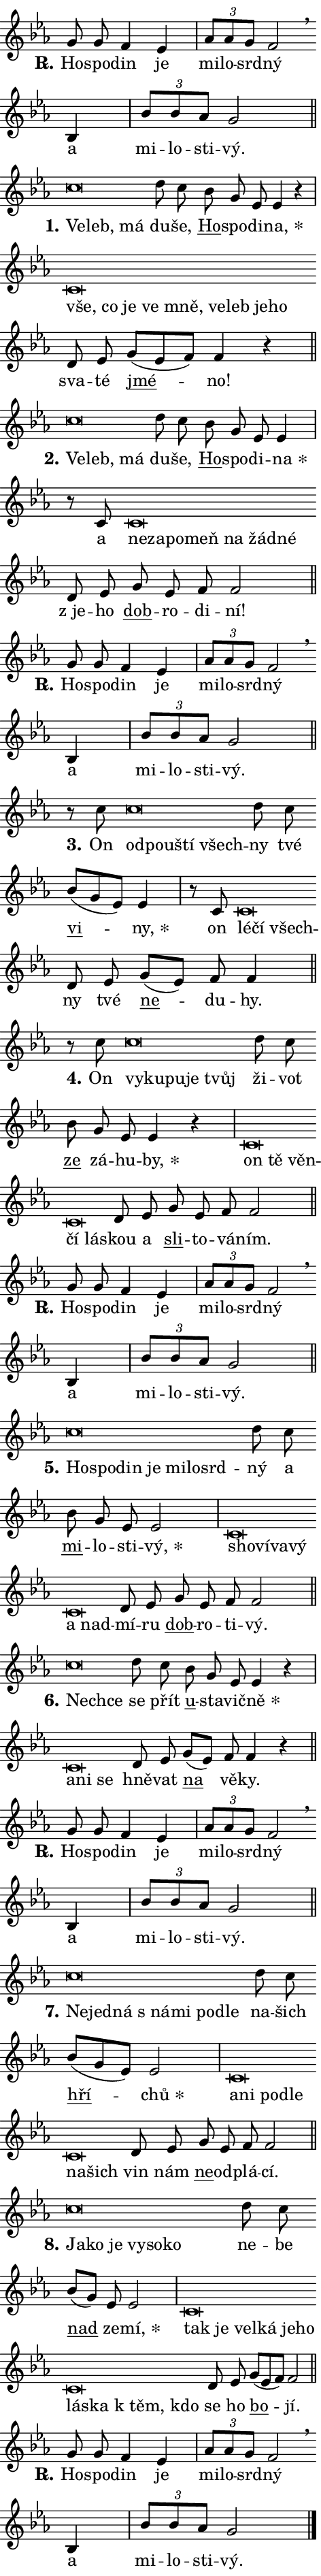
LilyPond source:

\version "2.24.0"
\header { tagline = "" }
\paper {
  indent = 0\cm
  top-margin = 0\cm
  right-margin = 0.13\cm % to fit lyric hyphens
  bottom-margin = 0\cm
  left-margin = 0\cm
  paper-width = 8\cm
  page-breaking = #ly:one-page-breaking
  system-system-spacing.basic-distance = #11
  score-system-spacing.basic-distance = #11
  ragged-last = ##f
}


%% Author: Thomas Morley
%% https://lists.gnu.org/archive/html/lilypond-user/2020-05/msg00002.html
#(define (line-position grob)
"Returns position of @var[grob} in current system:
   @code{'start}, if at first time-step
   @code{'end}, if at last time-step
   @code{'middle} otherwise
"
  (let* ((col (ly:item-get-column grob))
         (ln (ly:grob-object col 'left-neighbor))
         (rn (ly:grob-object col 'right-neighbor))
         (col-to-check-left (if (ly:grob? ln) ln col))
         (col-to-check-right (if (ly:grob? rn) rn col))
         (break-dir-left
           (and
             (ly:grob-property col-to-check-left 'non-musical #f)
             (ly:item-break-dir col-to-check-left)))
         (break-dir-right
           (and
             (ly:grob-property col-to-check-right 'non-musical #f)
             (ly:item-break-dir col-to-check-right))))
        (cond ((eqv? 1 break-dir-left) 'start)
              ((eqv? -1 break-dir-right) 'end)
              (else 'middle))))

#(define (tranparent-at-line-position vctor)
  (lambda (grob)
  "Relying on @code{line-position} select the relevant enry from @var{vctor}.
Used to determine transparency,"
    (case (line-position grob)
      ((end) (not (vector-ref vctor 0)))
      ((middle) (not (vector-ref vctor 1)))
      ((start) (not (vector-ref vctor 2))))))

noteHeadBreakVisibility =
#(define-music-function (break-visibility)(vector?)
"Makes @code{NoteHead}s transparent relying on @var{break-visibility}"
#{
  \override NoteHead.transparent =
    #(tranparent-at-line-position break-visibility)
#})

#(define delete-ledgers-for-transparent-note-heads
  (lambda (grob)
    "Reads whether a @code{NoteHead} is transparent.
If so this @code{NoteHead} is removed from @code{'note-heads} from
@var{grob}, which is supposed to be @code{LedgerLineSpanner}.
As a result ledgers are not printed for this @code{NoteHead}"
    (let* ((nhds-array (ly:grob-object grob 'note-heads))
           (nhds-list
             (if (ly:grob-array? nhds-array)
                 (ly:grob-array->list nhds-array)
                 '()))
           ;; Relies on the transparent-property being done before
           ;; Staff.LedgerLineSpanner.after-line-breaking is executed.
           ;; This is fragile ...
           (to-keep
             (remove
               (lambda (nhd)
                 (ly:grob-property nhd 'transparent #f))
               nhds-list)))
      ;; TODO find a better method to iterate over grob-arrays, similiar
      ;; to filter/remove etc for lists
      ;; For now rebuilt from scratch
      (set! (ly:grob-object grob 'note-heads)  '())
      (for-each
        (lambda (nhd)
          (ly:pointer-group-interface::add-grob grob 'note-heads nhd))
        to-keep))))

squashNotes = {
  \override NoteHead.X-extent = #'(-0.2 . 0.2)
  \override NoteHead.Y-extent = #'(-0.75 . 0)
  \override NoteHead.stencil =
    #(lambda (grob)
       (let ((pos (ly:grob-property grob 'staff-position)))
         (begin
           (if (< pos -7) (display "ERROR: Lower brevis then expected\n") (display ""))
           (if (<= pos -6) ly:text-interface::print ly:note-head::print))))
}
unSquashNotes = {
  \revert NoteHead.X-extent
  \revert NoteHead.Y-extent
  \revert NoteHead.stencil
}

hideNotes = \noteHeadBreakVisibility #begin-of-line-visible
unHideNotes = \noteHeadBreakVisibility #all-visible

% work-around for resetting accidentals
% https://lilypond.org/doc/v2.23/Documentation/notation/displaying-rhythms#unmetered-music
cadenzaMeasure = {
  \cadenzaOff
  \partial 1024 s1024
  \cadenzaOn
}

#(define-markup-command (accent layout props text) (markup?)
  "Underline accented syllable"
  (interpret-markup layout props
    #{\markup \override #'(offset . 4.3) \underline { #text }#}))

responsum = \markup \concat {
  "R" \hspace #-1.05 \path #0.1 #'((moveto 0 0.07) (lineto 0.9 0.8)) \hspace #0.05 "."
}

spaceSize = #0.6828661417322834 % exact space size for TeX Gyre Schola

\layout {
  \context {
    \Staff
    \remove "Time_signature_engraver"
    \override LedgerLineSpanner.after-line-breaking = #delete-ledgers-for-transparent-note-heads
  }
  \context {
    \Lyrics {
      \override LyricSpace.minimum-distance = \spaceSize
      \override LyricText.font-name = #"TeX Gyre Schola"
      \override LyricText.font-size = 1
      \override StanzaNumber.font-name = #"TeX Gyre Schola Bold"
      \override StanzaNumber.font-size = 1
    }
  }
  \context {
    \Score 
    \override NoteHead.text =
      #(lambda (grob) 
        (let ((pos (ly:grob-property grob 'staff-position)))
          #{\markup {
            \combine
              \halign #-0.55 \raise #(if (= pos -6) 0 0.5) \override #'(thickness . 2) \draw-line #'(3.2 . 0)
              \musicglyph "noteheads.sM1"
          }#}))
  }
}

% magnetic-lyrics.ily
%
%   written by
%     Jean Abou Samra <jean@abou-samra.fr>
%     Werner Lemberg <wl@gnu.org>
%
%   adapted by
%     Jiri Hon <jiri.hon@gmail.com>
%
% Version 2022-Apr-15

% https://www.mail-archive.com/lilypond-user@gnu.org/msg149350.html

#(define (Left_hyphen_pointer_engraver context)
   "Collect syllable-hyphen-syllable occurrences in lyrics and store
them in properties.  This engraver only looks to the left.  For
example, if the lyrics input is @code{foo -- bar}, it does the
following.

@itemize @bullet
@item
Set the @code{text} property of the @code{LyricHyphen} grob between
@q{foo} and @q{bar} to @code{foo}.

@item
Set the @code{left-hyphen} property of the @code{LyricText} grob with
text @q{foo} to the @code{LyricHyphen} grob between @q{foo} and
@q{bar}.
@end itemize

Use this auxiliary engraver in combination with the
@code{lyric-@/text::@/apply-@/magnetic-@/offset!} hook."
   (let ((hyphen #f)
         (text #f))
     (make-engraver
      (acknowledgers
       ((lyric-syllable-interface engraver grob source-engraver)
        (set! text grob)))
      (end-acknowledgers
       ((lyric-hyphen-interface engraver grob source-engraver)
        ;(when (not (grob::has-interface grob 'lyric-space-interface))
          (set! hyphen grob)));)
      ((stop-translation-timestep engraver)
       (when (and text hyphen)
         (ly:grob-set-object! text 'left-hyphen hyphen))
       (set! text #f)
       (set! hyphen #f)))))

#(define (lyric-text::apply-magnetic-offset! grob)
   "If the space between two syllables is less than the value in
property @code{LyricText@/.details@/.squash-threshold}, move the right
syllable to the left so that it gets concatenated with the left
syllable.

Use this function as a hook for
@code{LyricText@/.after-@/line-@/breaking} if the
@code{Left_@/hyphen_@/pointer_@/engraver} is active."
   (let ((hyphen (ly:grob-object grob 'left-hyphen #f)))
     (when hyphen
       (let ((left-text (ly:spanner-bound hyphen LEFT)))
         (when (grob::has-interface left-text 'lyric-syllable-interface)
           (let* ((common (ly:grob-common-refpoint grob left-text X))
                  (this-x-ext (ly:grob-extent grob common X))
                  (left-x-ext
                   (begin
                     ;; Trigger magnetism for left-text.
                     (ly:grob-property left-text 'after-line-breaking)
                     (ly:grob-extent left-text common X)))
                  ;; `delta` is the gap width between two syllables.
                  (delta (- (interval-start this-x-ext)
                            (interval-end left-x-ext)))
                  (details (ly:grob-property grob 'details))
                  (threshold (assoc-get 'squash-threshold details 0.2)))
             (when (< delta threshold)
               (let* (;; We have to manipulate the input text so that
                      ;; ligatures crossing syllable boundaries are not
                      ;; disabled.  For languages based on the Latin
                      ;; script this is essentially a beautification.
                      ;; However, for non-Western scripts it can be a
                      ;; necessity.
                      (lt (ly:grob-property left-text 'text))
                      (rt (ly:grob-property grob 'text))
                      (is-space (grob::has-interface hyphen 'lyric-space-interface))
                      (space (if is-space " " ""))
                      (extra-delta (if is-space spaceSize 0))
                      ;; Append new syllable.
                      (ltrt-space (if (and (string? lt) (string? rt))
                                (string-append lt space rt)
                                (make-concat-markup (list lt space rt))))
                      ;; Right-align `ltrt` to the right side.
                      (ltrt-space-markup (grob-interpret-markup
                               grob
                               (make-translate-markup
                                (cons (interval-length this-x-ext) 0)
                                (make-right-align-markup ltrt-space)))))
                 (begin
                   ;; Don't print `left-text`.
                   (ly:grob-set-property! left-text 'stencil #f)
                   ;; Set text and stencil (which holds all collected
                   ;; syllables so far) and shift it to the left.
                   (ly:grob-set-property! grob 'text ltrt-space)
                   (ly:grob-set-property! grob 'stencil ltrt-space-markup)
                   (ly:grob-translate-axis! grob (- (- delta extra-delta)) X))))))))))


#(define (lyric-hyphen::displace-bounds-first grob)
   ;; Make very sure this callback isn't triggered too early.
   (let ((left (ly:spanner-bound grob LEFT))
         (right (ly:spanner-bound grob RIGHT)))
     (ly:grob-property left 'after-line-breaking)
     (ly:grob-property right 'after-line-breaking)
     (ly:lyric-hyphen::print grob)))

squashThreshold = #0.4

\layout {
  \context {
    \Lyrics
    \consists #Left_hyphen_pointer_engraver
    \override LyricText.after-line-breaking =
      #lyric-text::apply-magnetic-offset!
    \override LyricHyphen.stencil = #lyric-hyphen::displace-bounds-first
    \override LyricText.details.squash-threshold = \squashThreshold
    \override LyricHyphen.minimum-distance = 0
    \override LyricHyphen.minimum-length = \squashThreshold
  }
}

squashText = \override LyricText.details.squash-threshold = 9999
unSquashText = \override LyricText.details.squash-threshold = \squashThreshold

leftText = \override LyricText.self-alignment-X = #LEFT
unLeftText = \revert LyricText.self-alignment-X

starOffset = #(lambda (grob) 
                (let ((x_offset (ly:self-alignment-interface::aligned-on-x-parent grob)))
                  (if (= x_offset 0) 0 (+ x_offset 1.2))))

star = #(define-music-function (syllable)(string?)
"Append star separator at the end of a syllable"
#{
  \once \override LyricText.X-offset = #starOffset
  \lyricmode { \markup {
    #syllable
    \override #'((font-name . "TeX Gyre Schola Bold")) \hspace #0.2 \lower #0.65 \larger "*"
  } }
#})

starAccent = #(define-music-function (syllable)(string?)
"Append star separator at the end of a syllable and make accent"
#{
  \once \override LyricText.X-offset = #starOffset
  \lyricmode { \markup {
    \accent #syllable
    \override #'((font-name . "TeX Gyre Schola Bold")) \hspace #0.2 \lower #0.65 \larger "*"
  } }
#})

breath = #(define-music-function (syllable)(string?)
"Append breathing indicator at the end of a syllable"
#{
  \lyricmode { \markup { #syllable "+" } }
#})

optionalBreath = #(define-music-function (syllable)(string?)
"Append optional breathing indicator at the end of a syllable"
#{
  \lyricmode { \markup { #syllable "(+)" } }
#})


\score {
    <<
        \new Voice = "melody" { \cadenzaOn \key es \major \relative { g'8 g f4 es \cadenzaMeasure \bar "|" \tuplet 3/2 { as8[ as g] } f2 \breathe \bar "" bes,4 \cadenzaMeasure \bar "|" \tuplet 3/2 {bes'8[ bes as] } g2 \cadenzaMeasure \bar "||" \break } }
        \new Lyrics \lyricsto "melody" { \lyricmode { \set stanza = \responsum
Ho -- spo -- din je mi -- lo -- srd -- ný a mi -- lo -- sti -- vý. } }
    >>
    \layout {}
}

\score {
    <<
        \new Voice = "melody" { \cadenzaOn \key es \major \relative { \squashNotes c''\breve*1/16 \hideNotes \breve*1/16 \breve*1/16 \bar "" \unHideNotes \unSquashNotes d8 c \bar "" bes g es es4 r \cadenzaMeasure \bar "|" \squashNotes c\breve*1/16 \hideNotes \breve*1/16 \bar "" \breve*1/16 \bar "" \breve*1/16 \bar "" \breve*1/16 \bar "" \breve*1/16 \bar "" \breve*1/16 \bar "" \breve*1/16 \breve*1/16 \bar "" \unHideNotes \unSquashNotes d8 es \bar "" g[( es f)] f4 r \cadenzaMeasure \bar "||" \break } }
        \new Lyrics \lyricsto "melody" { \lyricmode { \set stanza = "1."
\leftText Ve -- \squashText leb, má \unLeftText \unSquashText du -- še, \markup \accent Ho -- spo -- di -- \star na, \leftText vše, \squashText co je ve mně, ve -- leb je -- ho \unLeftText \unSquashText sva -- té \markup \accent jmé -- no! } }
    >>
    \layout {}
}

\score {
    <<
        \new Voice = "melody" { \cadenzaOn \key es \major \relative { \squashNotes c''\breve*1/16 \hideNotes \breve*1/16 \breve*1/16 \bar "" \unHideNotes \unSquashNotes d8 c \bar "" bes g es es4 \cadenzaMeasure \bar "|" r8 c8 \squashNotes c\breve*1/16 \hideNotes \breve*1/16 \bar "" \breve*1/16 \bar "" \breve*1/16 \bar "" \breve*1/16 \bar "" \breve*1/16 \breve*1/16 \bar "" \unHideNotes \unSquashNotes d8 es \bar "" g es f f2 \cadenzaMeasure \bar "||" \break } }
        \new Lyrics \lyricsto "melody" { \lyricmode { \set stanza = "2."
\leftText Ve -- \squashText leb, má \unLeftText \unSquashText du -- še, \markup \accent Ho -- spo -- di -- \star na a \leftText ne -- \squashText za -- po -- meň na žád -- né \unLeftText \unSquashText "z je" -- ho \markup \accent dob -- ro -- di -- ní! } }
    >>
    \layout {}
}

\score {
    <<
        \new Voice = "melody" { \cadenzaOn \key es \major \relative { g'8 g f4 es \cadenzaMeasure \bar "|" \tuplet 3/2 { as8[ as g] } f2 \breathe \bar "" bes,4 \cadenzaMeasure \bar "|" \tuplet 3/2 {bes'8[ bes as] } g2 \cadenzaMeasure \bar "||" \break } }
        \new Lyrics \lyricsto "melody" { \lyricmode { \set stanza = \responsum
Ho -- spo -- din je mi -- lo -- srd -- ný a mi -- lo -- sti -- vý. } }
    >>
    \layout {}
}

\score {
    <<
        \new Voice = "melody" { \cadenzaOn \key es \major \relative { r8 c''8 \squashNotes c\breve*1/16 \hideNotes \breve*1/16 \bar "" \breve*1/16 \breve*1/16 \bar "" \unHideNotes \unSquashNotes d8 c \bar "" bes[( g es)] es4 \cadenzaMeasure \bar "|" r8 c8 \squashNotes c\breve*1/16 \hideNotes \breve*1/16 \breve*1/16 \bar "" \unHideNotes \unSquashNotes d8 es \bar "" g[( es)] f f4 \cadenzaMeasure \bar "||" \break } }
        \new Lyrics \lyricsto "melody" { \lyricmode { \set stanza = "3."
On \leftText od -- \squashText pou -- ští všech -- \unLeftText \unSquashText ny tvé \markup \accent vi -- \star ny, on \leftText lé -- \squashText čí všech -- \unLeftText \unSquashText ny tvé \markup \accent ne -- du -- hy. } }
    >>
    \layout {}
}

\score {
    <<
        \new Voice = "melody" { \cadenzaOn \key es \major \relative { r8 c''8 \squashNotes c\breve*1/16 \hideNotes \breve*1/16 \bar "" \breve*1/16 \bar "" \breve*1/16 \breve*1/16 \bar "" \unHideNotes \unSquashNotes d8 c \bar "" bes g es es4 r \cadenzaMeasure \bar "|" \squashNotes c\breve*1/16 \hideNotes \breve*1/16 \bar "" \breve*1/16 \bar "" \breve*1/16 \breve*1/16 \bar "" \unHideNotes \unSquashNotes d8 es \bar "" g es f f2 \cadenzaMeasure \bar "||" \break } }
        \new Lyrics \lyricsto "melody" { \lyricmode { \set stanza = "4."
On \leftText vy -- \squashText ku -- pu -- je tvůj \unLeftText \unSquashText ži -- vot \markup \accent ze zá -- hu -- \star by, \leftText on \squashText tě věn -- čí lá -- \unLeftText \unSquashText skou a \markup \accent sli -- to -- vá -- ním. } }
    >>
    \layout {}
}

\score {
    <<
        \new Voice = "melody" { \cadenzaOn \key es \major \relative { g'8 g f4 es \cadenzaMeasure \bar "|" \tuplet 3/2 { as8[ as g] } f2 \breathe \bar "" bes,4 \cadenzaMeasure \bar "|" \tuplet 3/2 {bes'8[ bes as] } g2 \cadenzaMeasure \bar "||" \break } }
        \new Lyrics \lyricsto "melody" { \lyricmode { \set stanza = \responsum
Ho -- spo -- din je mi -- lo -- srd -- ný a mi -- lo -- sti -- vý. } }
    >>
    \layout {}
}

\score {
    <<
        \new Voice = "melody" { \cadenzaOn \key es \major \relative { \squashNotes c''\breve*1/16 \hideNotes \breve*1/16 \bar "" \breve*1/16 \bar "" \breve*1/16 \bar "" \breve*1/16 \bar "" \breve*1/16 \breve*1/16 \bar "" \unHideNotes \unSquashNotes d8 c \bar "" bes g es es2 \cadenzaMeasure \bar "|" \squashNotes c\breve*1/16 \hideNotes \breve*1/16 \bar "" \breve*1/16 \bar "" \breve*1/16 \bar "" \breve*1/16 \breve*1/16 \bar "" \unHideNotes \unSquashNotes d8 es \bar "" g es f f2 \cadenzaMeasure \bar "||" \break } }
        \new Lyrics \lyricsto "melody" { \lyricmode { \set stanza = "5."
\leftText Ho -- \squashText spo -- din je mi -- lo -- srd -- \unLeftText \unSquashText ný a \markup \accent mi -- lo -- sti -- \star vý, \leftText sho -- \squashText ví -- va -- vý a nad -- \unLeftText \unSquashText mí -- ru \markup \accent dob -- ro -- ti -- vý. } }
    >>
    \layout {}
}

\score {
    <<
        \new Voice = "melody" { \cadenzaOn \key es \major \relative { \squashNotes c''\breve*1/16 \hideNotes \breve*1/16 \bar "" \unHideNotes \unSquashNotes d8 c \bar "" bes g es es4 r \cadenzaMeasure \bar "|" \squashNotes c\breve*1/16 \hideNotes \breve*1/16 \breve*1/16 \bar "" \unHideNotes \unSquashNotes d8 es \bar "" g[( es)] f f4 r \cadenzaMeasure \bar "||" \break } }
        \new Lyrics \lyricsto "melody" { \lyricmode { \set stanza = "6."
\leftText Nech -- \squashText ce \unLeftText \unSquashText se přít \markup \accent u -- sta -- vič -- \star ně \leftText a -- \squashText ni se \unLeftText \unSquashText hně -- vat \markup \accent na vě -- ky. } }
    >>
    \layout {}
}

\score {
    <<
        \new Voice = "melody" { \cadenzaOn \key es \major \relative { g'8 g f4 es \cadenzaMeasure \bar "|" \tuplet 3/2 { as8[ as g] } f2 \breathe \bar "" bes,4 \cadenzaMeasure \bar "|" \tuplet 3/2 {bes'8[ bes as] } g2 \cadenzaMeasure \bar "||" \break } }
        \new Lyrics \lyricsto "melody" { \lyricmode { \set stanza = \responsum
Ho -- spo -- din je mi -- lo -- srd -- ný a mi -- lo -- sti -- vý. } }
    >>
    \layout {}
}

\score {
    <<
        \new Voice = "melody" { \cadenzaOn \key es \major \relative { \squashNotes c''\breve*1/16 \hideNotes \breve*1/16 \bar "" \breve*1/16 \bar "" \breve*1/16 \bar "" \breve*1/16 \bar "" \breve*1/16 \breve*1/16 \bar "" \unHideNotes \unSquashNotes d8 c \bar "" bes[( g es)] es2 \cadenzaMeasure \bar "|" \squashNotes c\breve*1/16 \hideNotes \breve*1/16 \bar "" \breve*1/16 \bar "" \breve*1/16 \bar "" \breve*1/16 \breve*1/16 \bar "" \unHideNotes \unSquashNotes d8 es \bar "" g es f f2 \cadenzaMeasure \bar "||" \break } }
        \new Lyrics \lyricsto "melody" { \lyricmode { \set stanza = "7."
\leftText Ne -- \squashText jed -- ná "s ná" -- mi po -- dle \unLeftText \unSquashText na -- šich \markup \accent hří -- \star chů \leftText a -- \squashText ni po -- dle na -- šich \unLeftText \unSquashText vin nám \markup \accent ne -- od -- plá -- cí. } }
    >>
    \layout {}
}

\score {
    <<
        \new Voice = "melody" { \cadenzaOn \key es \major \relative { \squashNotes c''\breve*1/16 \hideNotes \breve*1/16 \bar "" \breve*1/16 \bar "" \breve*1/16 \bar "" \breve*1/16 \breve*1/16 \bar "" \unHideNotes \unSquashNotes d8 c \bar "" bes[( g)] es es2 \cadenzaMeasure \bar "|" \squashNotes c\breve*1/16 \hideNotes \breve*1/16 \bar "" \breve*1/16 \bar "" \breve*1/16 \bar "" \breve*1/16 \bar "" \breve*1/16 \bar "" \breve*1/16 \bar "" \breve*1/16 \bar "" \breve*1/16 \breve*1/16 \bar "" \unHideNotes \unSquashNotes d8 es \bar "" g[( es f)] f2 \cadenzaMeasure \bar "||" \break } }
        \new Lyrics \lyricsto "melody" { \lyricmode { \set stanza = "8."
\leftText Ja -- \squashText ko je vy -- so -- ko \unLeftText \unSquashText ne -- be \markup \accent nad ze -- \star mí, \leftText tak \squashText je vel -- ká je -- ho lá -- ska "k těm," kdo \unLeftText \unSquashText se ho \markup \accent bo -- jí. } }
    >>
    \layout {}
}

\score {
    <<
        \new Voice = "melody" { \cadenzaOn \key es \major \relative { g'8 g f4 es \cadenzaMeasure \bar "|" \tuplet 3/2 { as8[ as g] } f2 \breathe \bar "" bes,4 \cadenzaMeasure \bar "|" \tuplet 3/2 {bes'8[ bes as] } g2 \cadenzaMeasure \bar "||" \break } \bar "|." }
        \new Lyrics \lyricsto "melody" { \lyricmode { \set stanza = \responsum
Ho -- spo -- din je mi -- lo -- srd -- ný a mi -- lo -- sti -- vý. } }
    >>
    \layout {}
}
